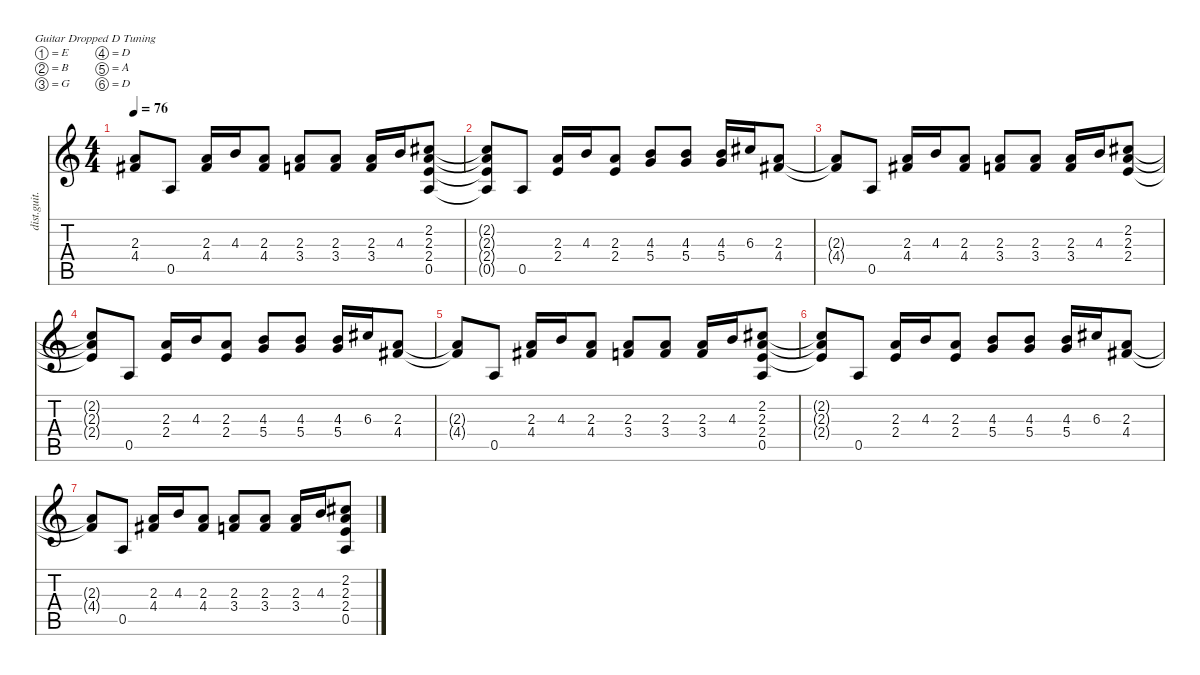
\defaultSystemsLayout 4
\hideDynamics
\bracketExtendMode nobrackets
\otherSystemsTrackNameOrientation horizontal
\track ("Guitar 2" "dist.guit.") {instrument distortionguitar}
\staff {score tabs}
\tuning (E4 B3 G3 D3 A2 D2)
\ts (4 4)
\tempo 76
\clef g2
\ks c
(2.3{t} 4.4{t acc #}).8{dy f beam Up} 0.5.8{beam Up} (2.3 4.4{acc #}).16{beam Up} 4.3.16{beam Up} (2.3 4.4{acc #}).8{beam Up} (2.3 3.4).8{beam Up} (2.3 3.4).8{beam Up} (2.3 3.4).16{beam Up} 4.3.16{beam Up} (2.2{acc #} 2.3 2.4 0.5).8{beam Up} |
(2.2{t acc #} 2.3{t} 2.4{t} 0.5{t}).8{beam Up} 0.5.8{beam Up} (2.3 2.4).16{beam Up} 4.3.16{beam Up} (2.3 2.4).8{beam Up} (4.3 5.4).8{beam Up} (4.3 5.4).8{beam Up} (4.3 5.4).16{beam Up} 6.3{acc #}.16{beam Up} (2.3 4.4{acc #}).8{beam Up} |
(2.3{t} 4.4{t acc #}).8{beam Up} 0.5.8{beam Up} (2.3 4.4{acc #}).16{beam Up} 4.3.16{beam Up} (2.3 4.4{acc #}).8{beam Up} (2.3 3.4).8{beam Up} (2.3 3.4).8{beam Up} (2.3 3.4).16{beam Up} 4.3.16{beam Up} (2.2{acc #} 2.3 2.4).8{beam Up} |
(2.2{t acc #} 2.3{t} 2.4{t}).8{beam Up} 0.5.8{beam Up} (2.3 2.4).16{beam Up} 4.3.16{beam Up} (2.3 2.4).8{beam Up} (4.3 5.4).8{beam Up} (4.3 5.4).8{beam Up} (4.3 5.4).16{beam Up} 6.3{acc #}.16{beam Up} (2.3 4.4{acc #}).8{beam Up} |
(2.3{t} 4.4{t acc #}).8{beam Up} 0.5.8{beam Up} (2.3 4.4{acc #}).16{beam Up} 4.3.16{beam Up} (2.3 4.4{acc #}).8{beam Up} (2.3 3.4).8{beam Up} (2.3 3.4).8{beam Up} (2.3 3.4).16{beam Up} 4.3.16{beam Up} (2.2{acc #} 2.3 2.4 0.5).8{beam Up} |
(2.2{t acc #} 2.3{t} 2.4{t}).8{beam Up} 0.5.8{beam Up} (2.3 2.4).16{beam Up} 4.3.16{beam Up} (2.3 2.4).8{beam Up} (4.3 5.4).8{beam Up} (4.3 5.4).8{beam Up} (4.3 5.4).16{beam Up} 6.3{acc #}.16{beam Up} (2.3 4.4{acc #}).8{beam Up} |
(2.3{t} 4.4{t acc #}).8{beam Up} 0.5.8{beam Up} (2.3 4.4{acc #}).16{beam Up} 4.3.16{beam Up} (2.3 4.4{acc #}).8{beam Up} (2.3 3.4).8{beam Up} (2.3 3.4).8{beam Up} (2.3 3.4).16{beam Up} 4.3.16{beam Up} (2.2{acc #} 2.3 2.4 0.5).8{beam Up}
